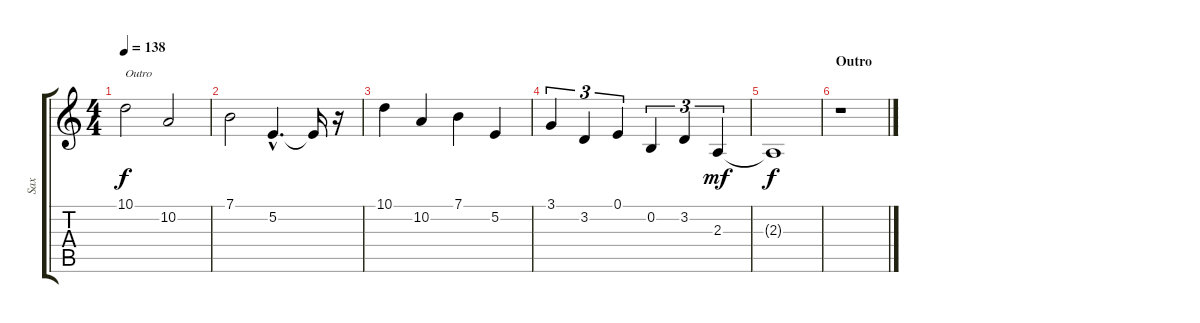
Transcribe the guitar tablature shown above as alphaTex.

\track ("Sax" "Sax") {instrument altosax}
\staff {score tabs}
\tuning (E4 B3 G3 D3 A2 E2) {hide}
\ts (4 4)
\tempo 138
\clef g2
\ks c
10.1.2{txt "Outro" dy f} 10.2.2 |
7.1.2 5.2{hac}.4{d} 5.2{t}.16 r.16 |
10.1.4 10.2.4 7.1.4 5.2.4 |
3.1.4{tu (3 2)} 3.2.4{tu (3 2)} 0.1.4{tu (3 2)} 0.2.4{tu (3 2)} 3.2.4{tu (3 2)} 2.3.4{tu (3 2) dy mf} |
2.3{t}.1{dy f} |
\section ("" "Outro")
r.1
